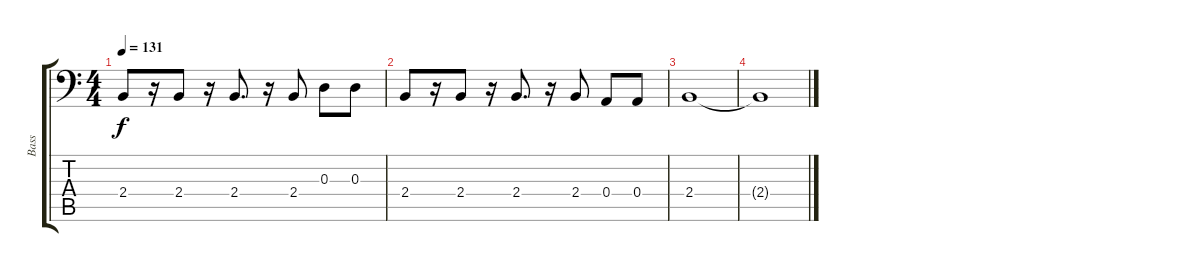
\track ("Bass" "Bass") {instrument electricbassfinger}
\staff {score tabs}
\tuning (C3 G2 D2 A1 E1 B0) {hide}
\ts (4 4)
\tempo 131
\clef f4
\ks c
2.4.8{dy f} r.16 2.4.8 r.16 2.4.8{d} r.16 2.4.8 0.3.8 0.3.8 |
2.4.8 r.16 2.4.8 r.16 2.4.8{d} r.16 2.4.8 0.4.8 0.4.8 |
2.4.1 |
2.4{t}.1
